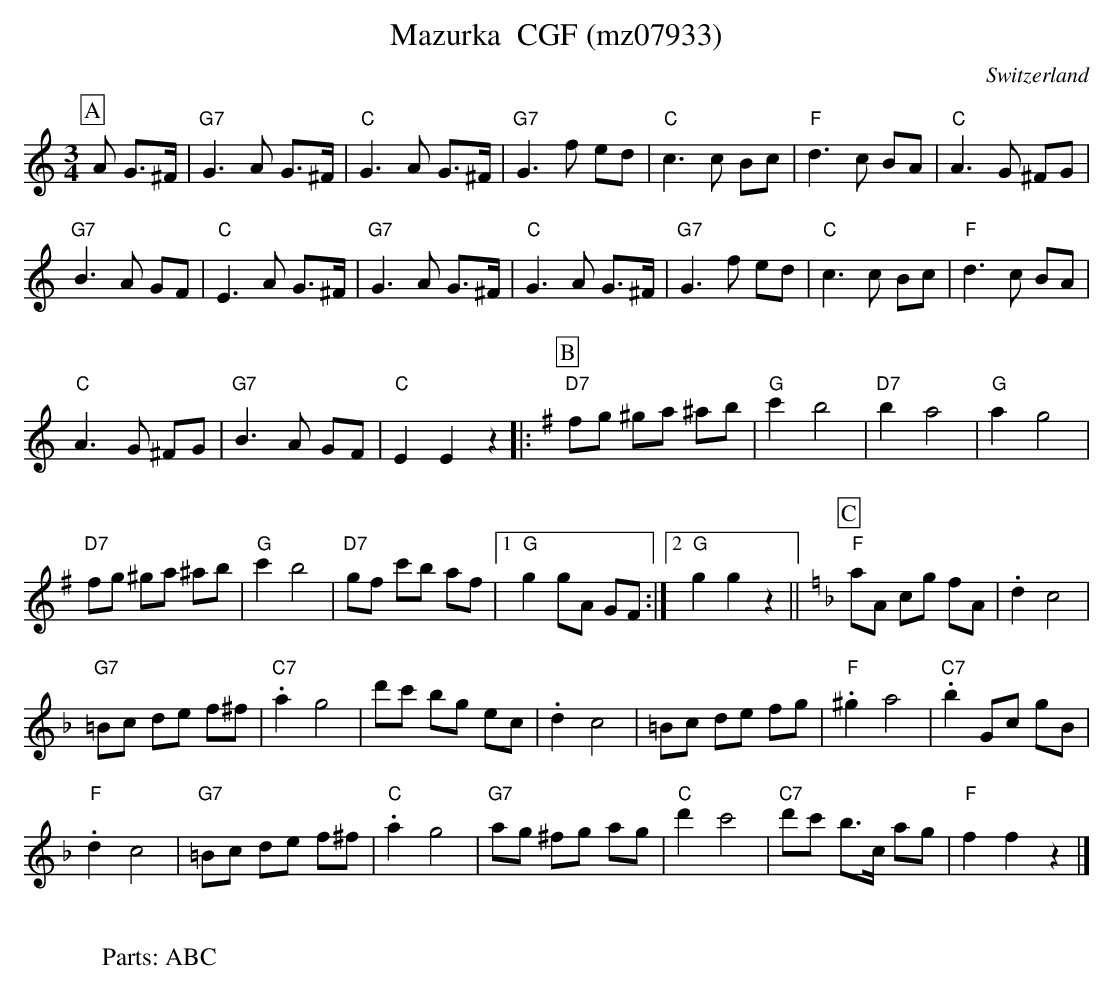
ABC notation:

X:1
T:Mazurka  CGF (mz07933)
M:3/4
L:1/8
O:Switzerland
K:C major
[P:A] A G>^F |"G7"G3A G>^F | "C"G3A G>^F | "G7"G3f ed | "C"c3c Bc | "F"d3c BA | "C"A3G ^FG |
"G7"B3A GF | "C"E3A G>^F | "G7"G3A G>^F | "C"G3A G>^F | "G7"G3f ed | "C"c3c Bc |  "F"d3c BA |
"C"A3G ^FG | "G7"B3A GF | "C"E2E2z2 ||: [K:G] [P:B]  "D7"fg ^ga ^ab | "G"c'2b4 | "D7"b2a4 | "G"a2g4 |
"D7"fg ^ga ^ab | "G"c'2b4 | "D7"gf c'b af |1 "G"g2 gA GF :|2 "G"g2g2 z2 || [K:F] [P:C] "F"aA cg fA | .d2c4 |
"G7"=Bc de f^f | "C7".a2g4 | d'c' bg ec | .d2c4 | =Bc de fg | "F".^g2 a4 | "C7".b2 Gc gB |
"F".d2c4 | "G7"=Bc de f^f | "C".a2g4 | "G7"ag ^fg ag | "C"d'2c'4 | "C7"d'c' b>c ag | "F"f2f2z2 |]
W:
W:Parts: ABC
